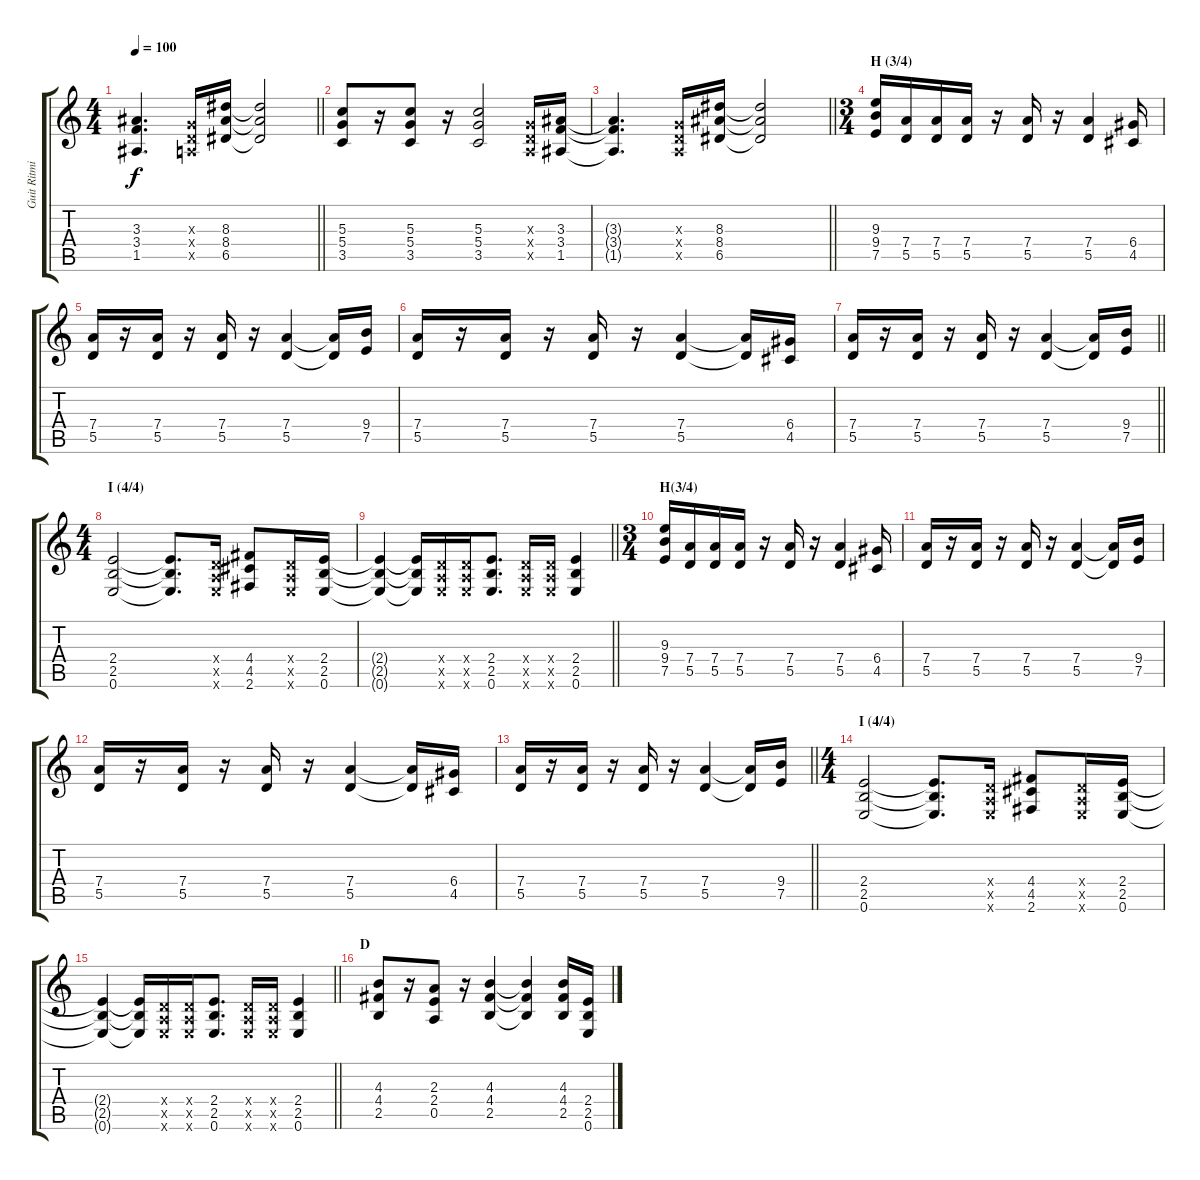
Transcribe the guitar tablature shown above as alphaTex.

\track ("Guit Ritmica" "Guit Ritmi") {instrument overdrivenguitar}
\staff {score tabs}
\tuning (E4 B3 G3 D3 A2 E2) {hide}
\ts (4 4)
\tempo 100
\clef g2
\barLineRight lightlight
\ks c
(3.3{t} 3.4{t} 1.5{t}).4{d dy f} (0.3{x} 0.4{x} 0.5{x}).16 (8.3 8.4 6.5).16 (8.3{t} 8.4{t} 6.5{t}).2 |
(5.3 5.4 3.5).8 r.16 (5.3 5.4 3.5).8 r.16 (5.3 5.4 3.5).2 (0.3{x} 0.4{x} 0.5{x}).16 (3.3 3.4 1.5).16 |
\barLineRight lightlight
(3.3{t} 3.4{t} 1.5{t}).4{d} (0.3{x} 0.4{x} 0.5{x}).16 (8.3 8.4 6.5).16 (8.3{t} 8.4{t} 6.5{t}).2 |
\ts (3 4)
\section ("" "H (3/4)")
(9.3 9.4 7.5).16 (7.4 5.5).16 (7.4 5.5).16 (7.4 5.5).16 r.16 (7.4 5.5).16 r.16 (7.4 5.5).4 (6.4 4.5).16 |
(7.4 5.5).16 r.16 (7.4 5.5).16 r.16 (7.4 5.5).16 r.16 (7.4 5.5).4 (7.4{t} 5.5{t}).16 (9.4 7.5).16 |
(7.4 5.5).16 r.16 (7.4 5.5).16 r.16 (7.4 5.5).16 r.16 (7.4 5.5).4 (7.4{t} 5.5{t}).16 (6.4 4.5).16 |
\barLineRight lightlight
(7.4 5.5).16 r.16 (7.4 5.5).16 r.16 (7.4 5.5).16 r.16 (7.4 5.5).4 (7.4{t} 5.5{t}).16 (9.4 7.5).16 |
\ts (4 4)
\section ("" "I (4/4)")
(2.4 2.5 0.6).2 (2.4{t} 2.5{t} 0.6{t}).8{d} (0.4{x} 0.5{x} 0.6{x}).16 (4.4 4.5 2.6).8 (0.4{x} 0.5{x} 0.6{x}).16 (2.4 2.5 0.6).16 |
\barLineRight lightlight
(2.4{t} 2.5{t} 0.6{t}).4 (2.4{t} 2.5{t} 0.6{t}).16 (0.4{x} 0.5{x} 0.6{x}).16 (0.4{x} 0.5{x} 0.6{x}).16 (2.4 2.5 0.6).8{d} (0.4{x} 0.5{x} 0.6{x}).16 (0.4{x} 0.5{x} 0.6{x}).16 (2.4 2.5 0.6).4 |
\ts (3 4)
\section ("" "H(3/4)")
(9.3 9.4 7.5).16 (7.4 5.5).16 (7.4 5.5).16 (7.4 5.5).16 r.16 (7.4 5.5).16 r.16 (7.4 5.5).4 (6.4 4.5).16 |
(7.4 5.5).16 r.16 (7.4 5.5).16 r.16 (7.4 5.5).16 r.16 (7.4 5.5).4 (7.4{t} 5.5{t}).16 (9.4 7.5).16 |
(7.4 5.5).16 r.16 (7.4 5.5).16 r.16 (7.4 5.5).16 r.16 (7.4 5.5).4 (7.4{t} 5.5{t}).16 (6.4 4.5).16 |
\barLineRight lightlight
(7.4 5.5).16 r.16 (7.4 5.5).16 r.16 (7.4 5.5).16 r.16 (7.4 5.5).4 (7.4{t} 5.5{t}).16 (9.4 7.5).16 |
\ts (4 4)
\section ("" "I (4/4)")
(2.4 2.5 0.6).2 (2.4{t} 2.5{t} 0.6{t}).8{d} (0.4{x} 0.5{x} 0.6{x}).16 (4.4 4.5 2.6).8 (0.4{x} 0.5{x} 0.6{x}).16 (2.4 2.5 0.6).16 |
\barLineRight lightlight
(2.4{t} 2.5{t} 0.6{t}).4 (2.4{t} 2.5{t} 0.6{t}).16 (0.4{x} 0.5{x} 0.6{x}).16 (0.4{x} 0.5{x} 0.6{x}).16 (2.4 2.5 0.6).8{d} (0.4{x} 0.5{x} 0.6{x}).16 (0.4{x} 0.5{x} 0.6{x}).16 (2.4 2.5 0.6).4 |
\section ("" "D")
(4.3 4.4 2.5).8 r.16 (2.3 2.4 0.5).8 r.16 (4.3 4.4 2.5).4 (4.3{t} 4.4{t} 2.5{t}).4 (4.3 4.4 2.5).16 (2.4 2.5 0.6).16
